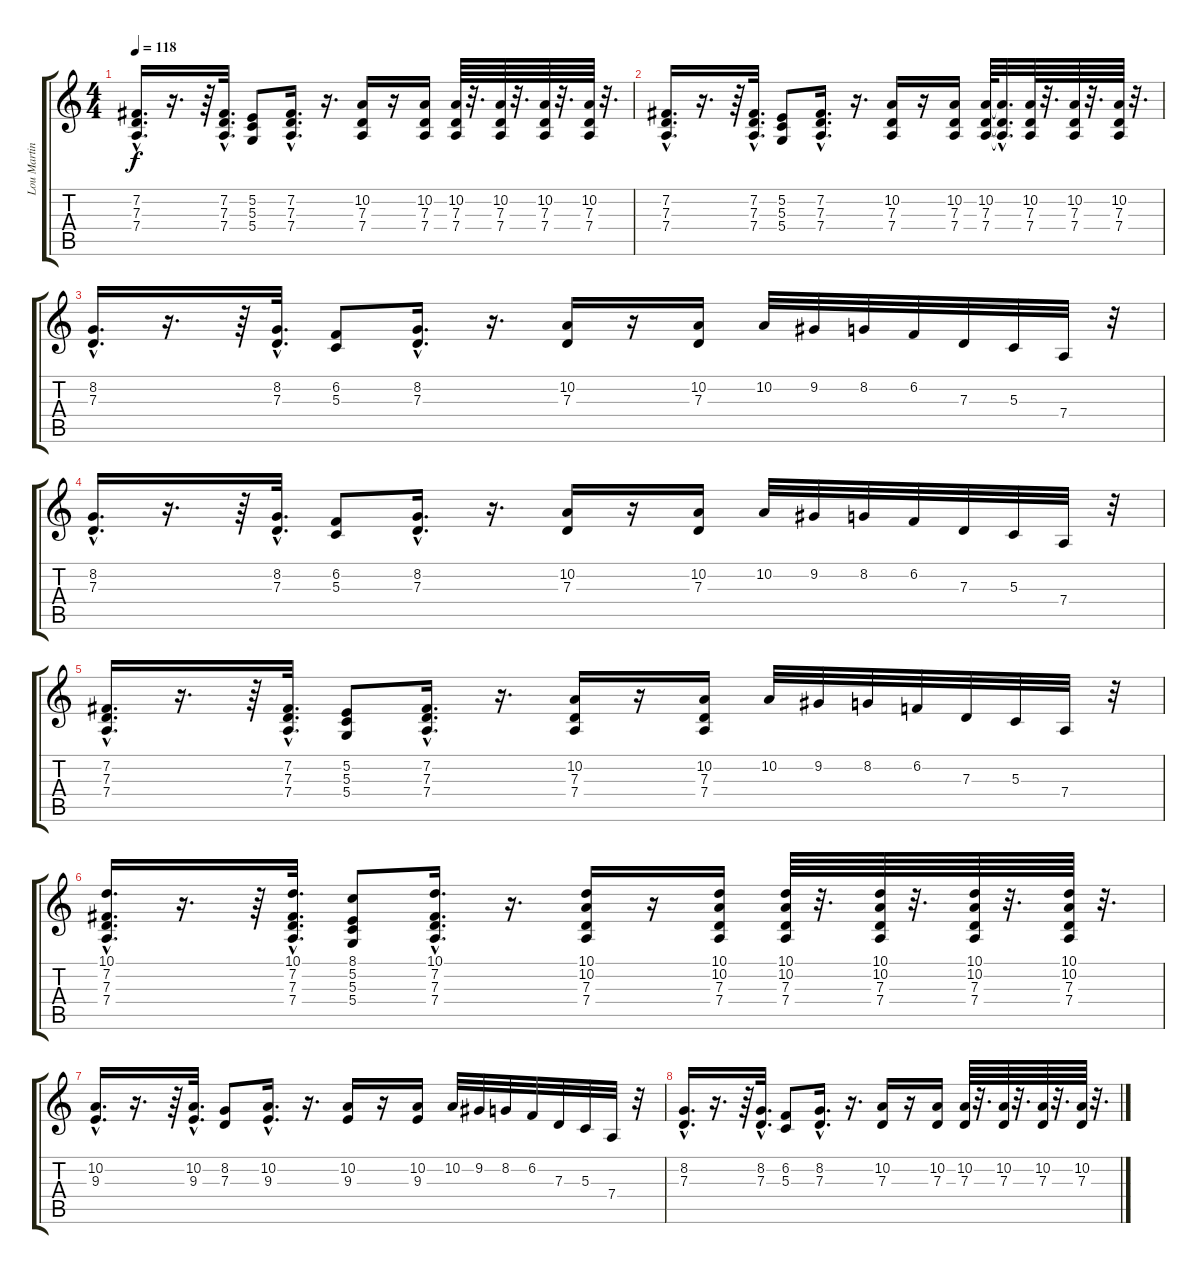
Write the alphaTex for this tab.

\track ("Lou Martin" "Lou Martin") {instrument honkytonkpiano}
\staff {score tabs}
\tuning (E4 B3 G3 D3 A2 E2) {hide}
\ts (4 4)
\tempo 118
\clef g2
\ks c
(7.2{hac} 7.3{hac} 7.4{hac}).16{d dy f} r.16{d} r.64 (7.2{hac} 7.3{hac} 7.4{hac}).32{d} (5.2 5.3 5.4).8 (7.2{hac} 7.3{hac} 7.4{hac}).16{d} r.16{d} (10.2 7.3 7.4).16 r.16 (10.2 7.3 7.4).16 (10.2 7.3 7.4).64 r.32{d} (10.2 7.3 7.4).64 r.32{d} (10.2 7.3 7.4).64 r.32{d} (10.2 7.3 7.4).64 r.32{d} |
(7.2{hac} 7.3{hac} 7.4{hac}).16{d} r.16{d} r.64 (7.2{hac} 7.3{hac} 7.4{hac}).32{d} (5.2 5.3 5.4).8 (7.2{hac} 7.3{hac} 7.4{hac}).16{d} r.16{d} (10.2 7.3 7.4).16 r.16 (10.2 7.3 7.4).16 (10.2 7.3 7.4).64 (10.2{hac t} 7.3{hac t} 7.4{hac t}).32{d} (10.2 7.3 7.4).64 r.32{d} (10.2 7.3 7.4).64 r.32{d} (10.2 7.3 7.4).64 r.32{d} |
(8.2{hac} 7.3{hac}).16{d} r.16{d} r.64 (8.2{hac} 7.3{hac}).32{d} (6.2 5.3).8 (8.2{hac} 7.3{hac}).16{d} r.16{d} (10.2 7.3).16 r.16 (10.2 7.3).16 10.2.32 9.2.32 8.2.32 6.2.32 7.3.32 5.3.32 7.4.32 r.32 |
(8.2{hac} 7.3{hac}).16{d} r.16{d} r.64 (8.2{hac} 7.3{hac}).32{d} (6.2 5.3).8 (8.2{hac} 7.3{hac}).16{d} r.16{d} (10.2 7.3).16 r.16 (10.2 7.3).16 10.2.32 9.2.32 8.2.32 6.2.32 7.3.32 5.3.32 7.4.32 r.32 |
(7.2{hac} 7.3{hac} 7.4{hac}).16{d} r.16{d} r.64 (7.2{hac} 7.3{hac} 7.4{hac}).32{d} (5.2 5.3 5.4).8 (7.2{hac} 7.3{hac} 7.4{hac}).16{d} r.16{d} (10.2 7.3 7.4).16 r.16 (10.2 7.3 7.4).16 10.2.32 9.2.32 8.2.32 6.2.32 7.3.32 5.3.32 7.4.32 r.32 |
(10.1{hac} 7.2{hac} 7.3{hac} 7.4{hac}).16{d} r.16{d} r.64 (10.1{hac} 7.2{hac} 7.3{hac} 7.4{hac}).32{d} (8.1 5.2 5.3 5.4).8 (10.1{hac} 7.2{hac} 7.3{hac} 7.4{hac}).16{d} r.16{d} (10.1 10.2 7.3 7.4).16 r.16 (10.1 10.2 7.3 7.4).16 (10.1 10.2 7.3 7.4).64 r.32{d} (10.1 10.2 7.3 7.4).64 r.32{d} (10.1 10.2 7.3 7.4).64 r.32{d} (10.1 10.2 7.3 7.4).64 r.32{d} |
(10.2{hac} 9.3{hac}).16{d} r.16{d} r.64 (10.2{hac} 9.3{hac}).32{d} (8.2 7.3).8 (10.2{hac} 9.3{hac}).16{d} r.16{d} (10.2 9.3).16 r.16 (10.2 9.3).16 10.2.32 9.2.32 8.2.32 6.2.32 7.3.32 5.3.32 7.4.32 r.32 |
(8.2{hac} 7.3{hac}).16{d} r.16{d} r.64 (8.2{hac} 7.3{hac}).32{d} (6.2 5.3).8 (8.2{hac} 7.3{hac}).16{d} r.16{d} (10.2 7.3).16 r.16 (10.2 7.3).16 (10.2 7.3).64 r.32{d} (10.2 7.3).64 r.32{d} (10.2 7.3).64 r.32{d} (10.2 7.3).64 r.32{d}
